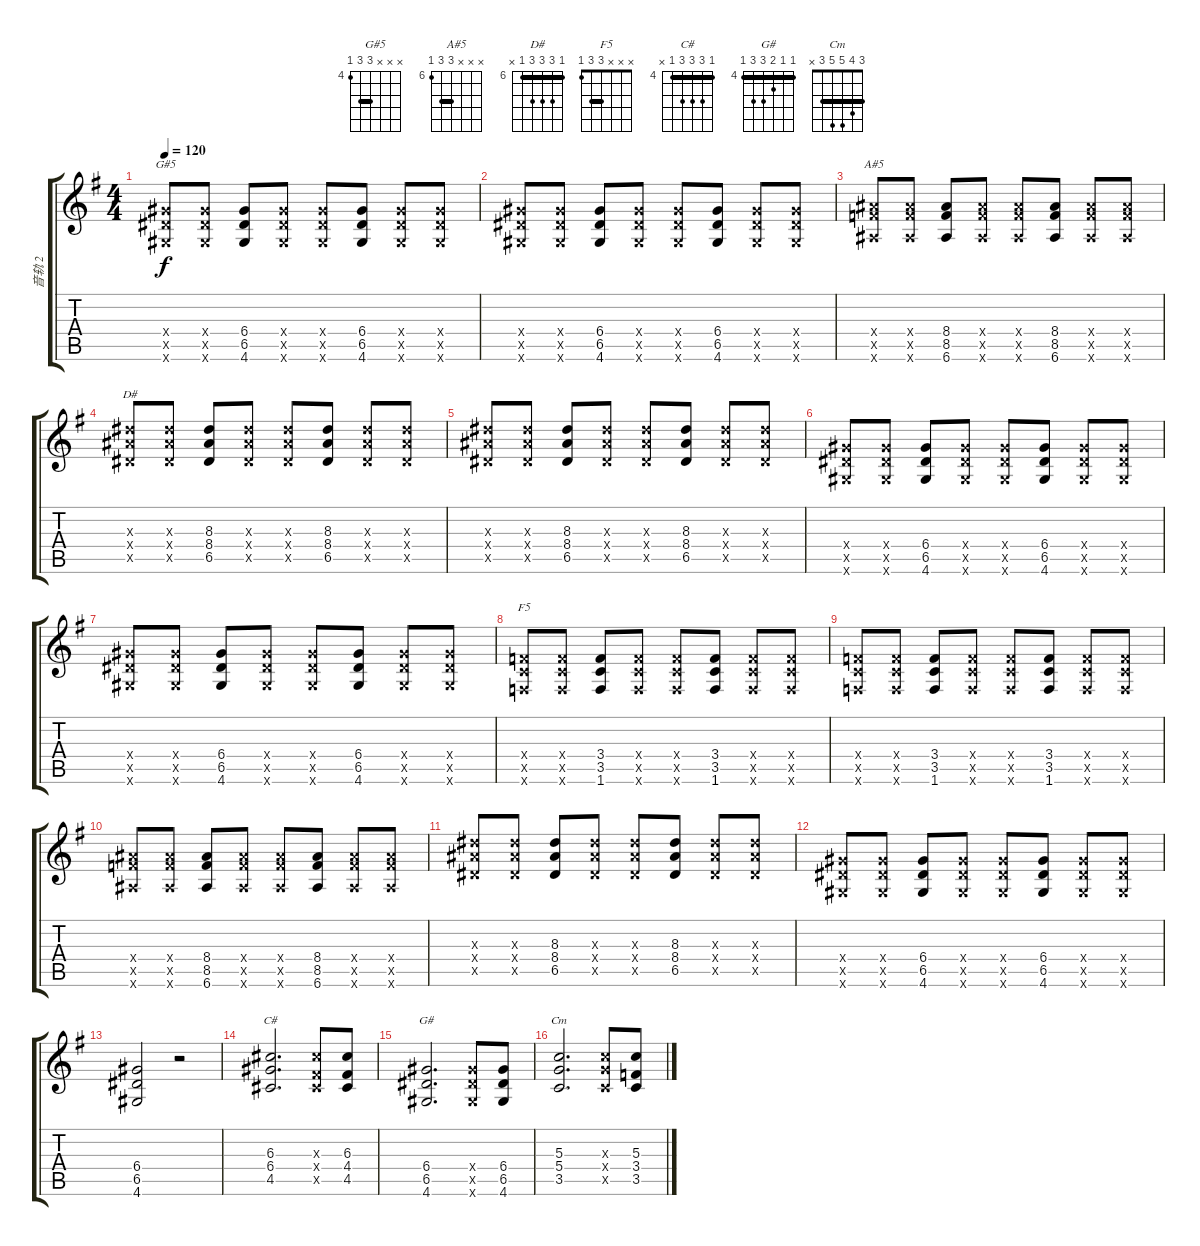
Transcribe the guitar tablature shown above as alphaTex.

\track ("音轨 2" "音轨 2") {instrument distortionguitar}
\staff {score tabs}
\tuning (E4 B3 G3 D3 A2 E2) {hide}
\chord ("G#5" x x x 6 6 4) {firstfret 4 barre 6}
\chord ("A#5" x x x 8 8 6) {firstfret 6 barre 8}
\chord ("D#" 6 8 8 8 6 x) {firstfret 6 barre 6}
\chord ("F5" x x x 3 3 1) {barre 3}
\chord ("C#" 4 6 6 6 4 x) {firstfret 4 barre 4}
\chord ("G#" 4 4 5 6 6 4) {firstfret 4 barre 4}
\chord ("Cm" 3 4 5 5 3 x) {barre 3}
\ts (4 4)
\tempo 120
\clef g2
\ks g
(6.4{x} 6.5{x} 4.6{x}).8{ch "G#5" dy f} (6.4{x} 6.5{x} 4.6{x}).8 (6.4 6.5 4.6).8 (6.4{x} 6.5{x} 4.6{x}).8 (6.4{x} 6.5{x} 4.6{x}).8 (6.4 6.5 4.6).8 (6.4{x} 6.5{x} 4.6{x}).8 (6.4{x} 6.5{x} 4.6{x}).8 |
(6.4{x} 6.5{x} 4.6{x}).8 (6.4{x} 6.5{x} 4.6{x}).8 (6.4 6.5 4.6).8 (6.4{x} 6.5{x} 4.6{x}).8 (6.4{x} 6.5{x} 4.6{x}).8 (6.4 6.5 4.6).8 (6.4{x} 6.5{x} 4.6{x}).8 (6.4{x} 6.5{x} 4.6{x}).8 |
(8.4{x} 8.5{x} 6.6{x}).8{ch "A#5"} (8.4{x} 8.5{x} 6.6{x}).8 (8.4 8.5 6.6).8 (8.4{x} 8.5{x} 6.6{x}).8 (8.4{x} 8.5{x} 6.6{x}).8 (8.4 8.5 6.6).8 (8.4{x} 8.5{x} 6.6{x}).8 (8.4{x} 8.5{x} 6.6{x}).8 |
(8.3{x} 8.4{x} 6.5{x}).8{ch "D#"} (8.3{x} 8.4{x} 6.5{x}).8 (8.3 8.4 6.5).8 (8.3{x} 8.4{x} 6.5{x}).8 (8.3{x} 8.4{x} 6.5{x}).8 (8.3 8.4 6.5).8 (8.3{x} 8.4{x} 6.5{x}).8 (8.3{x} 8.4{x} 6.5{x}).8 |
(8.3{x} 8.4{x} 6.5{x}).8 (8.3{x} 8.4{x} 6.5{x}).8 (8.3 8.4 6.5).8 (8.3{x} 8.4{x} 6.5{x}).8 (8.3{x} 8.4{x} 6.5{x}).8 (8.3 8.4 6.5).8 (8.3{x} 8.4{x} 6.5{x}).8 (8.3{x} 8.4{x} 6.5{x}).8 |
(6.4{x} 6.5{x} 4.6{x}).8 (6.4{x} 6.5{x} 4.6{x}).8 (6.4 6.5 4.6).8 (6.4{x} 6.5{x} 4.6{x}).8 (6.4{x} 6.5{x} 4.6{x}).8 (6.4 6.5 4.6).8 (6.4{x} 6.5{x} 4.6{x}).8 (6.4{x} 6.5{x} 4.6{x}).8 |
(6.4{x} 6.5{x} 4.6{x}).8 (6.4{x} 6.5{x} 4.6{x}).8 (6.4 6.5 4.6).8 (6.4{x} 6.5{x} 4.6{x}).8 (6.4{x} 6.5{x} 4.6{x}).8 (6.4 6.5 4.6).8 (6.4{x} 6.5{x} 4.6{x}).8 (6.4{x} 6.5{x} 4.6{x}).8 |
(3.4{x} 3.5{x} 1.6{x}).8{ch "F5"} (3.4{x} 3.5{x} 1.6{x}).8 (3.4 3.5 1.6).8 (3.4{x} 3.5{x} 1.6{x}).8 (3.4{x} 3.5{x} 1.6{x}).8 (3.4 3.5 1.6).8 (3.4{x} 3.5{x} 1.6{x}).8 (3.4{x} 3.5{x} 1.6{x}).8 |
(3.4{x} 3.5{x} 1.6{x}).8 (3.4{x} 3.5{x} 1.6{x}).8 (3.4 3.5 1.6).8 (3.4{x} 3.5{x} 1.6{x}).8 (3.4{x} 3.5{x} 1.6{x}).8 (3.4 3.5 1.6).8 (3.4{x} 3.5{x} 1.6{x}).8 (3.4{x} 3.5{x} 1.6{x}).8 |
(8.4{x} 8.5{x} 6.6{x}).8 (8.4{x} 8.5{x} 6.6{x}).8 (8.4 8.5 6.6).8 (8.4{x} 8.5{x} 6.6{x}).8 (8.4{x} 8.5{x} 6.6{x}).8 (8.4 8.5 6.6).8 (8.4{x} 8.5{x} 6.6{x}).8 (8.4{x} 8.5{x} 6.6{x}).8 |
(8.3{x} 8.4{x} 6.5{x}).8 (8.3{x} 8.4{x} 6.5{x}).8 (8.3 8.4 6.5).8 (8.3{x} 8.4{x} 6.5{x}).8 (8.3{x} 8.4{x} 6.5{x}).8 (8.3 8.4 6.5).8 (8.3{x} 8.4{x} 6.5{x}).8 (8.3{x} 8.4{x} 6.5{x}).8 |
(6.4{x} 6.5{x} 4.6{x}).8 (6.4{x} 6.5{x} 4.6{x}).8 (6.4 6.5 4.6).8 (6.4{x} 6.5{x} 4.6{x}).8 (6.4{x} 6.5{x} 4.6{x}).8 (6.4 6.5 4.6).8 (6.4{x} 6.5{x} 4.6{x}).8 (6.4{x} 6.5{x} 4.6{x}).8 |
(6.4 6.5 4.6).2 r.2 |
(6.3 6.4 4.5).2{d ch "C#"} (6.3{x} 4.4{x} 4.5{x}).8 (6.3 4.4 4.5).8 |
(6.4 6.5 4.6).2{d ch "G#"} (6.4{x} 6.5{x} 4.6{x}).8 (6.4 6.5 4.6).8 |
(5.3 5.4 3.5).2{d ch "Cm"} (5.3{x} 5.4{x} 3.5{x}).8 (5.3 3.4 3.5).8
